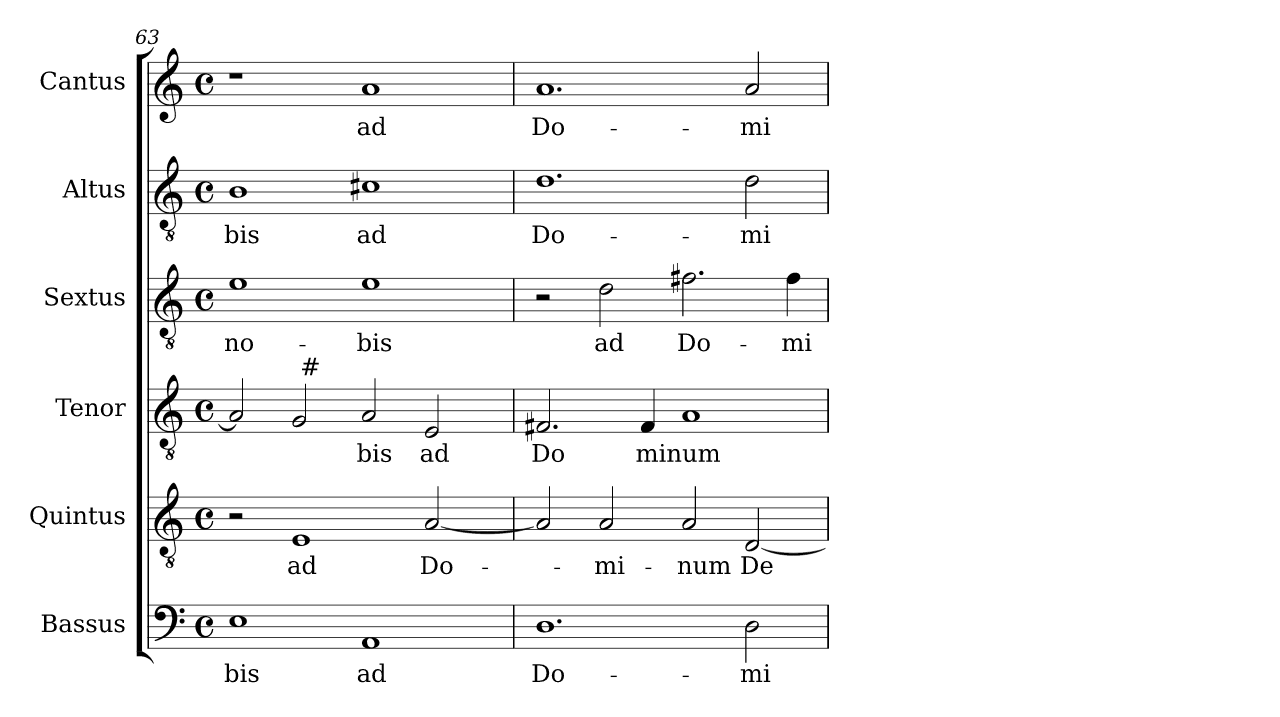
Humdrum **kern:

**kern	**text	**kern	**text	**kern	**text	**kern	**text	**kern	**text	**kern	**text
*part6	*part6	*part5	*part5	*part4	*part4	*part3	*part3	*part2	*part2	*part1	*part1
*staff6	*staff6	*staff5	*staff5	*staff4	*staff4	*staff3	*staff3	*staff2	*staff2	*staff1	*staff1
*I"Bassus	*	*I"Quintus	*	*I"Tenor	*	*I"Sextus	*	*I"Altus	*	*I"Cantus	*
*clefF4	*	*clefGv2	*	*clefGv2	*	*clefGv2	*	*clefGv2	*	*clefG2	*
*	*	*	*	*k[]	*	*	*	*	*	*	*
*	*	*	*	*C:	*	*	*	*	*	*	*
*M4/4	*	*M4/4	*	*M4/4	*	*M4/4	*	*M4/4	*	*M4/4	*
*met(c)	*	*met(c)	*	*met(c)	*	*met(c)	*	*met(c)	*	*met(c)	*
=63	=63	=63	=63	=63	=63	=63	=63	=63	=63	=63	=63
!	!LO:LY:b:cj	!	!	!	!	!	!LO:LY:b:cj	!	!LO:LY:b:cj	!	!
*	*	*	*	*^	*	*	*	*	*	*	*
1E	-bis	2r	.	2A/]	2ryy	.	1e	no-	1B	-bis	1r	.
!	!	!	!LO:LY:b:cj	!	!	!	!	!	!	!	!	!
.	.	1E	ad	2G/	64ryy	.	.	.	.	.	.	.
!	!	!	!	!	!LO:TX:a:t=#	!	!	!	!	!	!	!
.	.	.	.	.	1ryy	.	.	.	.	.	.	.
!	!LO:LY:b:cj	!	!	!	!	!LO:LY:b:cj	!	!LO:LY:b:cj	!	!LO:LY:b:cj	!	!LO:LY:b:cj
1AA	ad	.	.	2A/	.	bis	1e	-bis	1c#X	ad	1a	ad
!	!	!	!LO:LY:b	!	!	!LO:LY:b:cj	!	!	!	!	!	!
.	.	[<2A/	Do-	2E/	.	ad	.	.	.	.	.	.
.	.	.	.	.	4ryy	.	.	.	.	.	.	.
.	.	.	.	.	8...ryy	.	.	.	.	.	.	.
=64	=64	=64	=64	=64	=64	=64	=64	=64	=64	=64	=64	=64
!	!LO:LY:b:cj	!	!	!	!	!LO:LY:b:cj	!	!	!	!LO:LY:b:cj	!	!LO:LY:b:cj
*	*	*	*	*v	*v	*	*	*	*	*	*	*
1.D	Do-	2A/]	.	2.F#X/	Do	2r	.	1.d	Do-	1.a	Do-
!	!	!	!LO:LY:b:cj	!	!	!	!LO:LY:b:cj	!	!	!	!
.	.	2A/	-mi-	.	.	2d\	ad	.	.	.	.
!	!	!	!	!	!LO:LY:b	!	!	!	!	!	!
.	.	.	.	4F#/	minum	.	.	.	.	.	.
!	!	!	!LO:LY:b:cj	!	!	!	!LO:LY:b:cj	!	!	!	!
.	.	2A/	-num	1A	.	2.f#X\	Do-	.	.	.	.
!	!LO:LY:b:cj	!	!LO:LY:b	!	!	!	!	!	!LO:LY:b:cj	!	!LO:LY:b:cj
2D\	-mi-	[<2D/	De-	.	.	.	.	2d\	-mi-	2a/	-mi-
!	!	!	!	!	!	!	!LO:LY:b:cj	!	!	!	!
.	.	.	.	.	.	4f#\	-mi-	.	.	.	.
=	=	=	=	=	=	=	=	=	=	=	=
*-	*-	*-	*-	*-	*-	*-	*-	*-	*-	*-	*-
